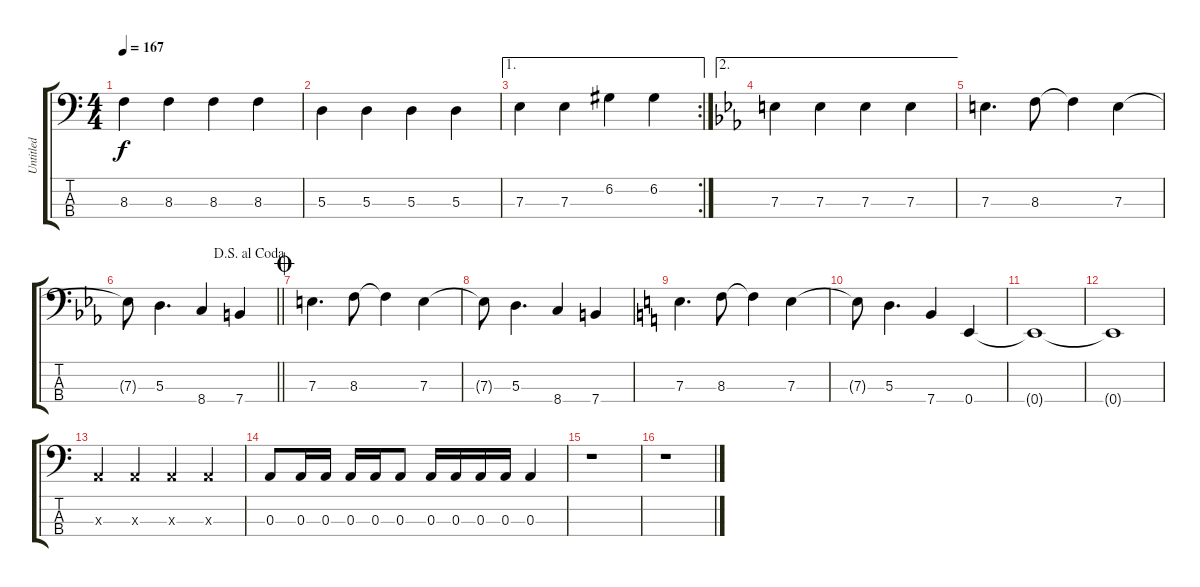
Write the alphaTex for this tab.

\track ("Untitled" "Untitled") {instrument electricbassfinger}
\staff {score tabs}
\tuning (G2 D2 A1 E1) {hide}
\ts (4 4)
\tempo 167
\clef f4
\ks c
8.3.4{dy f} 8.3.4 8.3.4 8.3.4 |
5.3.4 5.3.4 5.3.4 5.3.4 |
\ae 1
\rc 2
7.3.4 7.3.4 6.2.4 6.2.4 |
\ae 2
\ks eb
7.3.4 7.3.4 7.3.4 7.3.4 |
7.3.4{d} 8.3.8 8.3{t}.4 7.3.4 |
\jump dalsegnoalcoda
\barLineRight lightlight
7.3{t}.8 5.3.4{d} 8.4.4 7.4.4 |
\jump coda
7.3.4{d} 8.3.8 8.3{t}.4 7.3.4 |
7.3{t}.8 5.3.4{d} 8.4.4 7.4.4 |
\ks c
7.3.4{d} 8.3.8 8.3{t}.4 7.3.4 |
7.3{t}.8 5.3.4{d} 7.4.4 0.4.4 |
0.4{t}.1 |
0.4{t}.1 |
0.3{x}.4 0.3{x}.4 0.3{x}.4 0.3{x}.4 |
0.3.8 0.3.16 0.3.16 0.3.16 0.3.16 0.3.8 0.3.16 0.3.16 0.3.16 0.3.16 0.3.4 |
r.1 |
r.1
